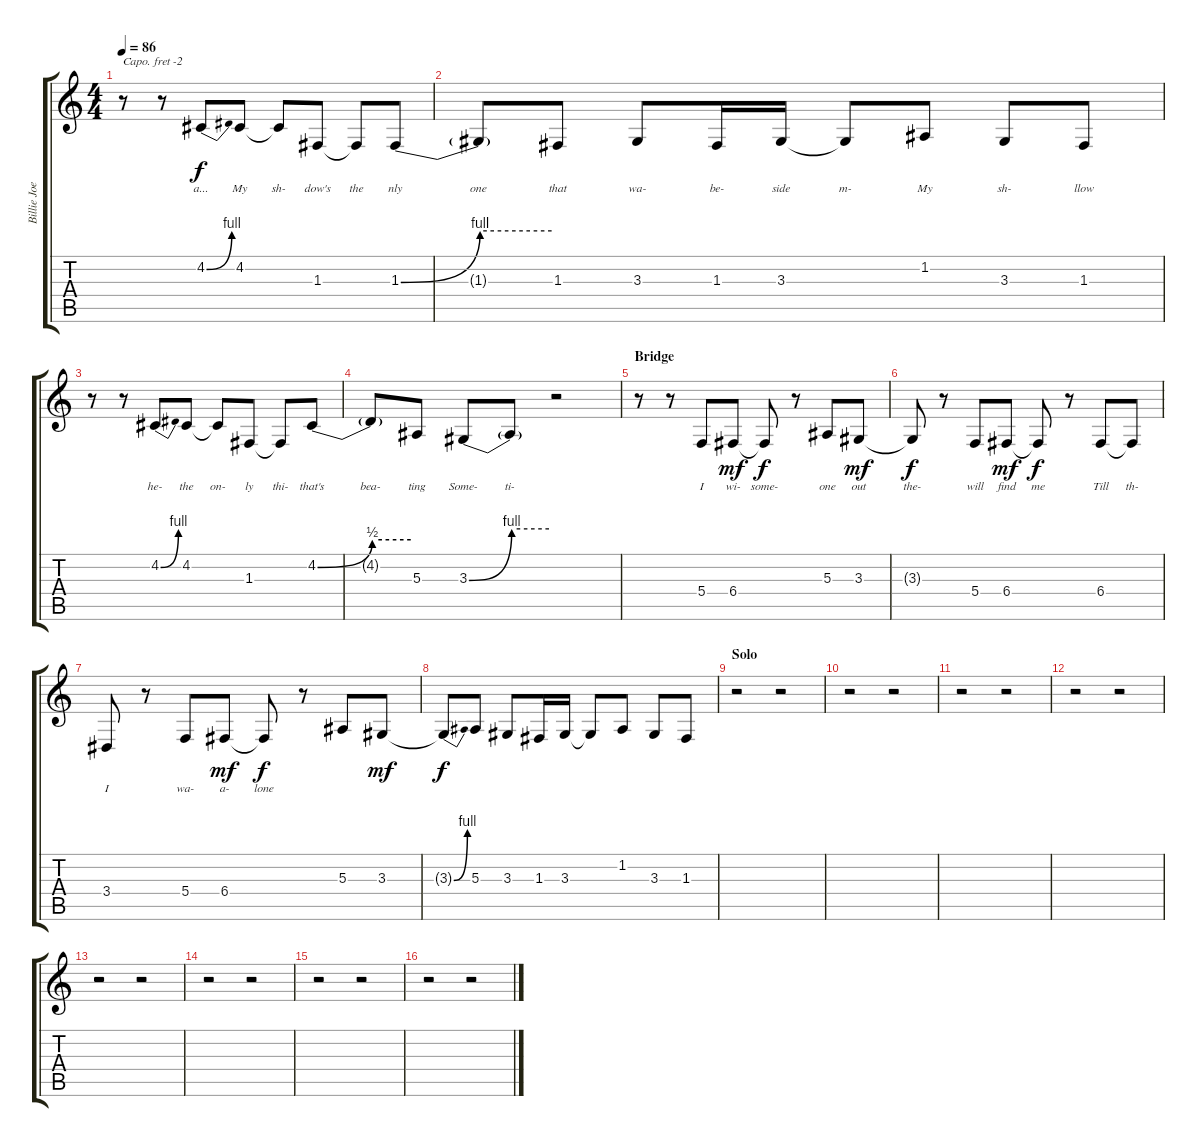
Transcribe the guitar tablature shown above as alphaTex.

\track ("Billie Joe Armstrong (Vocals)" "Billie Joe") {instrument cello}
\staff {score tabs}
\capo -2
\tuning (E4 B3 G3 D3 A2 E2) {hide}
\ts (4 4)
\tempo 86
\clef g2
\ks c
r.8{dy f} r.8 4.2{be (bend 0 0 60 4)}.8{lyrics (0 "a...") lyrics (1 "") lyrics (2 "") lyrics (3 "") lyrics (4 "")} 4.2.8{lyrics (0 "My") lyrics (1 "") lyrics (2 "") lyrics (3 "") lyrics (4 "")} 4.2{t}.8{lyrics (0 "sh-") lyrics (1 "") lyrics (2 "") lyrics (3 "") lyrics (4 "")} 1.3.8{lyrics (0 "dow's") lyrics (1 "") lyrics (2 "") lyrics (3 "") lyrics (4 "")} 1.3{t}.8{lyrics (0 "the") lyrics (1 "") lyrics (2 "") lyrics (3 "") lyrics (4 "")} 1.3{be (bend 0 0 60 4)}.8{lyrics (0 "nly") lyrics (1 "") lyrics (2 "") lyrics (3 "") lyrics (4 "")} |
1.3{be (hold 0 4 60 4) t}.8{lyrics (0 "one") lyrics (1 "") lyrics (2 "") lyrics (3 "") lyrics (4 "")} 1.3.8{lyrics (0 "that") lyrics (1 "") lyrics (2 "") lyrics (3 "") lyrics (4 "")} 3.3.8{lyrics (0 "wa-") lyrics (1 "") lyrics (2 "") lyrics (3 "") lyrics (4 "")} 1.3.16{lyrics (0 "be-") lyrics (1 "") lyrics (2 "") lyrics (3 "") lyrics (4 "")} 3.3.16{lyrics (0 "side") lyrics (1 "") lyrics (2 "") lyrics (3 "") lyrics (4 "")} 3.3{t}.8{lyrics (0 "m-") lyrics (1 "") lyrics (2 "") lyrics (3 "") lyrics (4 "")} 1.2.8{lyrics (0 "My") lyrics (1 "") lyrics (2 "") lyrics (3 "") lyrics (4 "")} 3.3.8{lyrics (0 "sh-") lyrics (1 "") lyrics (2 "") lyrics (3 "") lyrics (4 "")} 1.3.8{lyrics (0 "llow") lyrics (1 "") lyrics (2 "") lyrics (3 "") lyrics (4 "")} |
r.8 r.8 4.2{be (bend 0 0 60 4)}.8{lyrics (0 "he-") lyrics (1 "") lyrics (2 "") lyrics (3 "") lyrics (4 "")} 4.2.8{lyrics (0 "the") lyrics (1 "") lyrics (2 "") lyrics (3 "") lyrics (4 "")} 4.2{t}.8{lyrics (0 "on-") lyrics (1 "") lyrics (2 "") lyrics (3 "") lyrics (4 "")} 1.3.8{lyrics (0 "ly") lyrics (1 "") lyrics (2 "") lyrics (3 "") lyrics (4 "")} 1.3{t}.8{lyrics (0 "thi-") lyrics (1 "") lyrics (2 "") lyrics (3 "") lyrics (4 "")} 4.2{be (bend 0 0 60 2)}.8{lyrics (0 "that's") lyrics (1 "") lyrics (2 "") lyrics (3 "") lyrics (4 "")} |
4.2{be (hold 0 2 60 2) t}.8{lyrics (0 "bea-") lyrics (1 "") lyrics (2 "") lyrics (3 "") lyrics (4 "")} 5.3.8{lyrics (0 "ting") lyrics (1 "") lyrics (2 "") lyrics (3 "") lyrics (4 "")} 3.3{be (bend 0 0 60 4)}.8{lyrics (0 "Some-") lyrics (1 "") lyrics (2 "") lyrics (3 "") lyrics (4 "")} 3.3{be (hold 0 4 60 4) t}.8{lyrics (0 "ti-") lyrics (1 "") lyrics (2 "") lyrics (3 "") lyrics (4 "")} r.2 |
\section ("" "Bridge")
r.8 r.8 5.4.8{lyrics (0 "I") lyrics (1 "") lyrics (2 "") lyrics (3 "") lyrics (4 "")} 6.4.8{lyrics (0 "wi-") lyrics (1 "") lyrics (2 "") lyrics (3 "") lyrics (4 "") dy mf} 6.4{t}.8{lyrics (0 "some-") lyrics (1 "") lyrics (2 "") lyrics (3 "") lyrics (4 "") dy f} r.8 5.3.8{lyrics (0 "one") lyrics (1 "") lyrics (2 "") lyrics (3 "") lyrics (4 "")} 3.3.8{lyrics (0 "out") lyrics (1 "") lyrics (2 "") lyrics (3 "") lyrics (4 "") dy mf} |
3.3{t}.8{lyrics (0 "the-") lyrics (1 "") lyrics (2 "") lyrics (3 "") lyrics (4 "") dy f} r.8 5.4.8{lyrics (0 "will") lyrics (1 "") lyrics (2 "") lyrics (3 "") lyrics (4 "")} 6.4.8{lyrics (0 "find") lyrics (1 "") lyrics (2 "") lyrics (3 "") lyrics (4 "") dy mf} 6.4{t}.8{lyrics (0 "me") lyrics (1 "") lyrics (2 "") lyrics (3 "") lyrics (4 "") dy f} r.8 6.4.8{lyrics (0 "Till") lyrics (1 "") lyrics (2 "") lyrics (3 "") lyrics (4 "")} 6.4{t}.8{lyrics (0 "th-") lyrics (1 "") lyrics (2 "") lyrics (3 "") lyrics (4 "")} |
3.4.8{lyrics (0 "I") lyrics (1 "") lyrics (2 "") lyrics (3 "") lyrics (4 "")} r.8 5.4.8{lyrics (0 "wa-") lyrics (1 "") lyrics (2 "") lyrics (3 "") lyrics (4 "")} 6.4.8{lyrics (0 "a-") lyrics (1 "") lyrics (2 "") lyrics (3 "") lyrics (4 "") dy mf} 6.4{t}.8{lyrics (0 "lone") lyrics (1 "") lyrics (2 "") lyrics (3 "") lyrics (4 "") dy f} r.8 5.3.8 3.3.8{dy mf} |
3.3{be (bend 0 0 60 4) t}.8{dy f} 5.3.8 3.3.8 1.3.16 3.3.16 3.3{t}.8 1.2.8 3.3.8 1.3.8 |
\section ("" "Solo")
r.2 r.2 |
r.2 r.2 |
r.2 r.2 |
r.2 r.2 |
r.2 r.2 |
r.2 r.2 |
r.2 r.2 |
r.2 r.2
